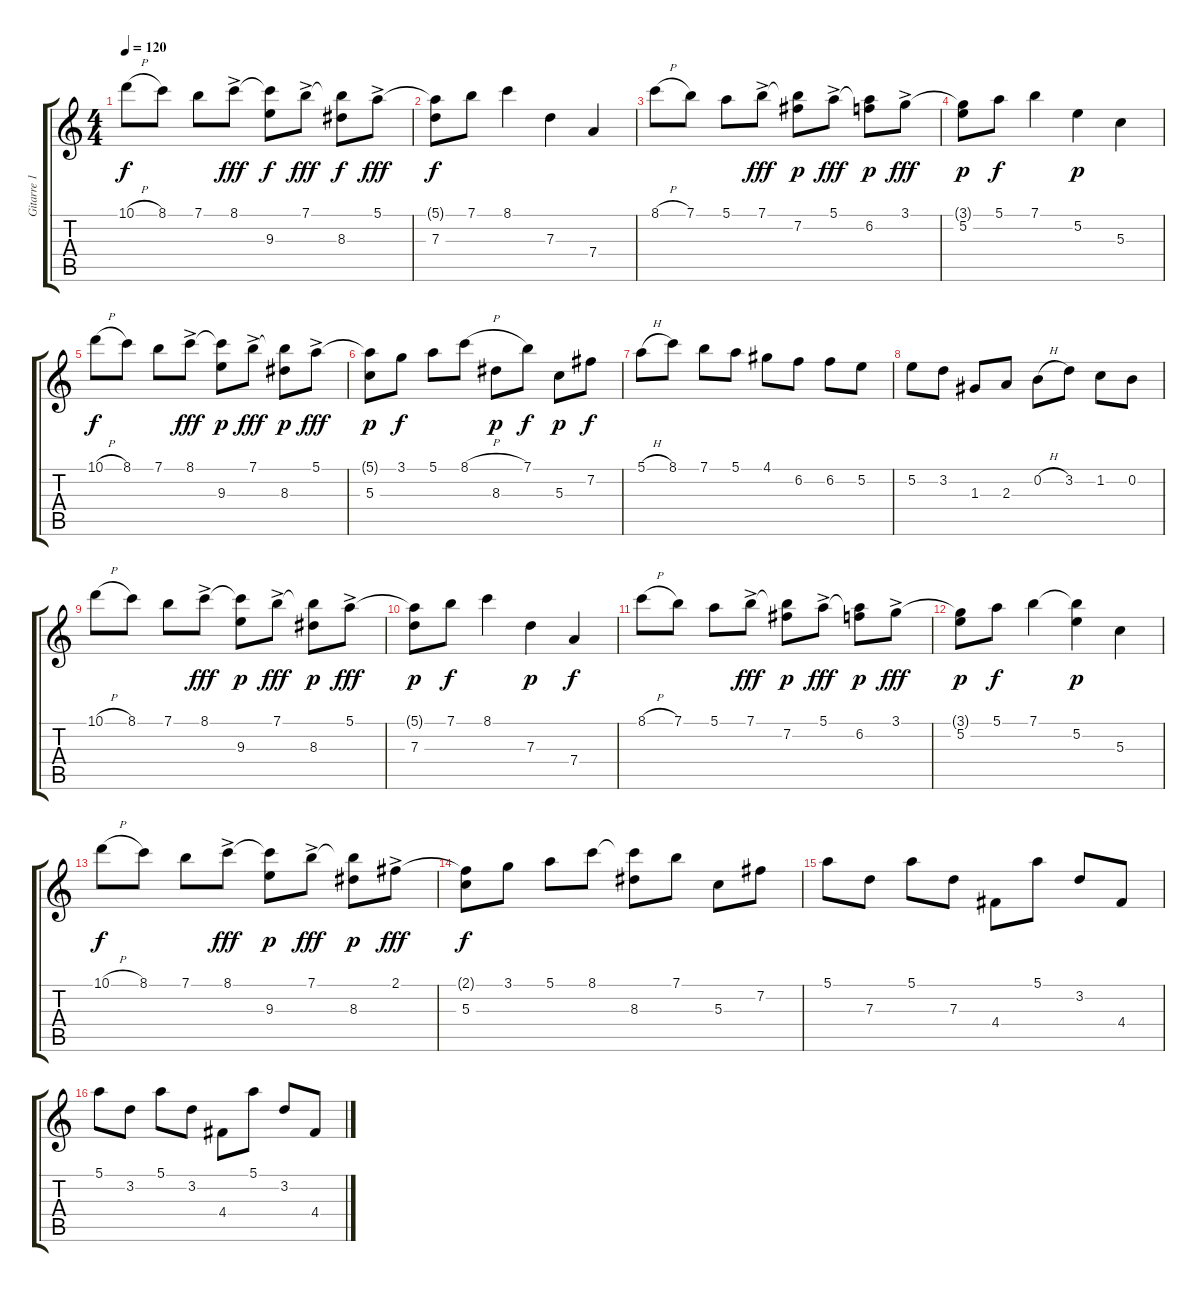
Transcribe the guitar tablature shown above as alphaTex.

\track ("Gitarre 1" "Gitarre 1") {instrument electricguitarjazz}
\staff {score tabs}
\tuning (E4 B3 G3 D3 A2 E2) {hide}
\ts (4 4)
\tempo 120
\clef g2
\ks c
10.1{h}.8{dy f} 8.1.8 7.1.8 8.1{ac}.8{dy fff} (8.1{t} 9.3).8{dy f} 7.1{ac}.8{dy fff} (7.1{t} 8.3).8{dy f} 5.1{ac}.8{dy fff} |
(5.1{t} 7.3).8{dy f} 7.1.8 8.1.4 7.3.4 7.4.4 |
8.1{h}.8 7.1.8 5.1.8 7.1{ac}.8{dy fff} (7.1{t} 7.2).8{dy p} 5.1{ac}.8{dy fff} (5.1{t} 6.2).8{dy p} 3.1{ac}.8{dy fff} |
(3.1{t} 5.2).8{dy p} 5.1.8{dy f} 7.1.4 5.2.4{dy p} 5.3.4 |
10.1{h}.8{dy f} 8.1.8 7.1.8 8.1{ac}.8{dy fff} (8.1{t} 9.3).8{dy p} 7.1{ac}.8{dy fff} (7.1{t} 8.3).8{dy p} 5.1{ac}.8{dy fff} |
(5.1{t} 5.3).8{dy p} 3.1.8{dy f} 5.1.8 8.1{h}.8 8.3.8{dy p} 7.1.8{dy f} 5.3.8{dy p} 7.2.8{dy f} |
5.1{h}.8 8.1.8 7.1.8 5.1.8 4.1.8 6.2.8 6.2.8 5.2.8 |
5.2.8 3.2.8 1.3.8 2.3.8 0.2{h}.8 3.2.8 1.2.8 0.2.8 |
10.1{h}.8 8.1.8 7.1.8 8.1{ac}.8{dy fff} (8.1{t} 9.3).8{dy p} 7.1{ac}.8{dy fff} (7.1{t} 8.3).8{dy p} 5.1{ac}.8{dy fff} |
(5.1{t} 7.3).8{dy p} 7.1.8{dy f} 8.1.4 7.3.4{dy p} 7.4.4{dy f} |
8.1{h}.8 7.1.8 5.1.8 7.1{ac}.8{dy fff} (7.1{t} 7.2).8{dy p} 5.1{ac}.8{dy fff} (5.1{t} 6.2).8{dy p} 3.1{ac}.8{dy fff} |
(3.1{t} 5.2).8{dy p} 5.1.8{dy f} 7.1.4 (7.1{t} 5.2).4{dy p} 5.3.4 |
10.1{h}.8{dy f} 8.1.8 7.1.8 8.1{ac}.8{dy fff} (8.1{t} 9.3).8{dy p} 7.1{ac}.8{dy fff} (7.1{t} 8.3).8{dy p} 2.1{ac}.8{dy fff} |
(2.1{t} 5.3).8{dy f} 3.1.8 5.1.8 8.1.8 (8.1{t} 8.3).8 7.1.8 5.3.8 7.2.8 |
5.1.8 7.3.8 5.1.8 7.3.8 4.4.8 5.1.8 3.2.8 4.4.8 |
5.1.8 3.2.8 5.1.8 3.2.8 4.4.8 5.1.8 3.2.8 4.4.8
